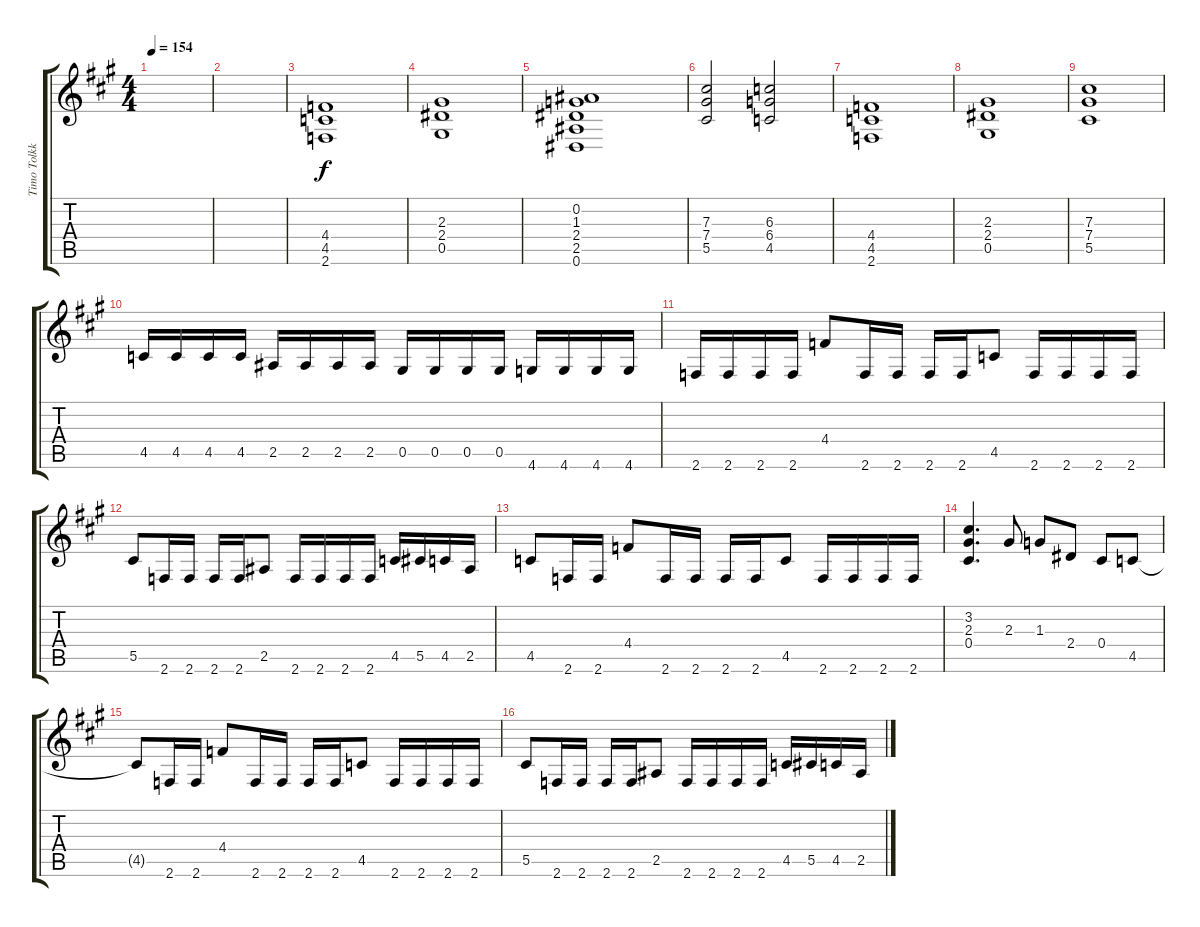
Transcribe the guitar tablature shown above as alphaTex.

\track ("Timo Tolkki II" "Timo Tolkk") {instrument distortionguitar}
\staff {score tabs}
\tuning (Eb4 Bb3 Gb3 Db3 Ab2 Eb2) {hide}
\ts (4 4)
\tempo 154
\clef g2
\ks a
|
|
(4.4 4.5 2.6).1 |
(2.3 2.4 0.5).1 |
(0.2 1.3 2.4 2.5 0.6).1 |
(7.3 7.4 5.5).2 (6.3 6.4 4.5).2 |
(4.4 4.5 2.6).1 |
(2.3 2.4 0.5).1 |
(7.3 7.4 5.5).1 |
4.5.16 4.5.16 4.5.16 4.5.16 2.5.16 2.5.16 2.5.16 2.5.16 0.5.16 0.5.16 0.5.16 0.5.16 4.6.16 4.6.16 4.6.16 4.6.16 |
2.6.16 2.6.16 2.6.16 2.6.16 4.4.8 2.6.16 2.6.16 2.6.16 2.6.16 4.5.8 2.6.16 2.6.16 2.6.16 2.6.16 |
5.5.8 2.6.16 2.6.16 2.6.16 2.6.16 2.5.8 2.6.16 2.6.16 2.6.16 2.6.16 4.5.16 5.5.16 4.5.16 2.5.16 |
4.5.8 2.6.16 2.6.16 4.4.8 2.6.16 2.6.16 2.6.16 2.6.16 4.5.8 2.6.16 2.6.16 2.6.16 2.6.16 |
(3.2 2.3 0.4).4{d} 2.3.8 1.3.8 2.4.8 0.4.8 4.5.8 |
4.5{t}.8 2.6.16 2.6.16 4.4.8 2.6.16 2.6.16 2.6.16 2.6.16 4.5.8 2.6.16 2.6.16 2.6.16 2.6.16 |
5.5.8 2.6.16 2.6.16 2.6.16 2.6.16 2.5.8 2.6.16 2.6.16 2.6.16 2.6.16 4.5.16 5.5.16 4.5.16 2.5.16
